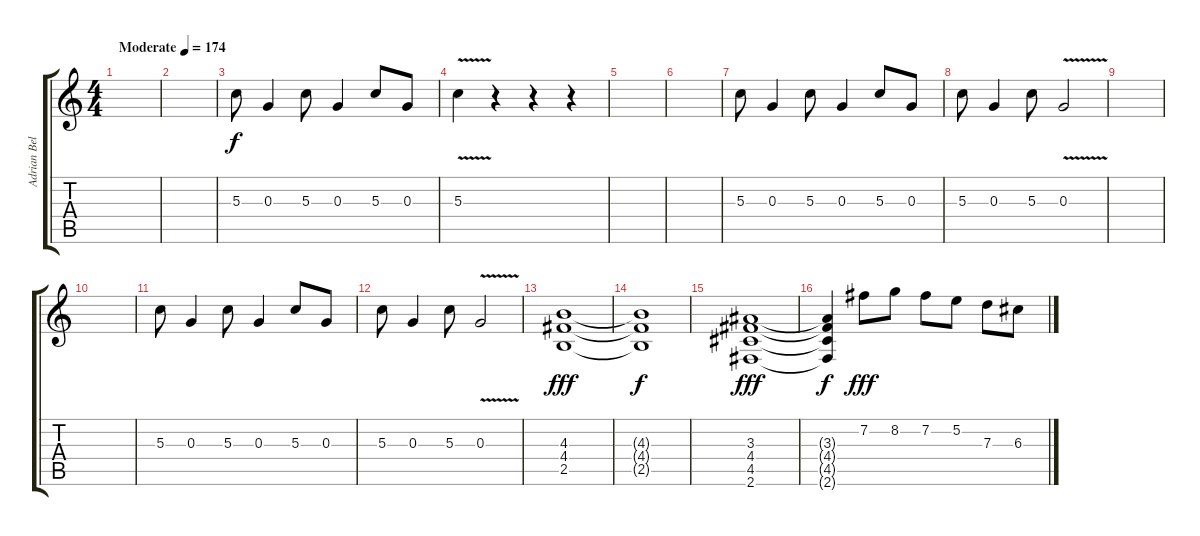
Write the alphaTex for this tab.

\track ("Adrian Belew" "Adrian Bel") {instrument distortionguitar}
\staff {score tabs}
\tuning (E4 B3 G3 D3 A2 E2) {hide}
\ts (4 4)
\tempo (174 "Moderate")
\clef g2
\ks c
|
|
5.3.8 0.3.4 5.3.8 0.3.4 5.3.8 0.3.8 |
5.3{v}.4 r.4 r.4 r.4 |
|
|
5.3.8 0.3.4 5.3.8 0.3.4 5.3.8 0.3.8 |
5.3.8 0.3.4 5.3.8 0.3{v}.2 |
|
|
5.3.8 0.3.4 5.3.8 0.3.4 5.3.8 0.3.8 |
5.3.8 0.3.4 5.3.8 0.3{v}.2 |
(4.3 4.4 2.5).1{dy fff} |
(4.3{t} 4.4{t} 2.5{t}).1{dy f} |
(3.3 4.4 4.5 2.6).1{dy fff} |
(3.3{t} 4.4{t} 4.5{t} 2.6{t}).4{dy f} 7.2.8{dy fff} 8.2.8 7.2.8 5.2.8 7.3.8 6.3.8
